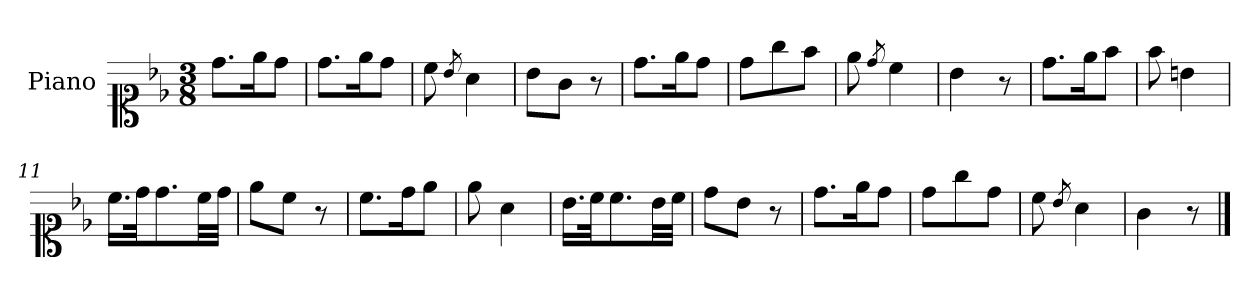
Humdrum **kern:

**kern
*part1
*staff1
*I"Piano
*I'Pno.
*clefC1
*k[b-e-]
*M3/8
=1
8.dd\L
16ee-\K
8dd\J
=2
8.dd\L
16ee-\K
8dd\J
=3
8cc\
8qb-/
4a\
=4
8b-\L
8g\J
8r
=5
8.dd\L
16ee-\K
8dd\J
=6
8dd\L
8gg\
8ff\J
=7
8ee-\
8qdd/
4cc\
=8
4b-\
8r
!!LO:LB:g=z
=9
8.dd\L
16ee-\K
8ff\J
=10
8ff\
4bn\
=11
16.cc\LL
32dd\JK
8.dd\
32cc\LL
32dd\JJJ
=12
8ee-\L
8cc\J
8r
=13
8.cc\L
16dd\K
8ee-\J
=14
8ee-\
4a\
=15
16.b-\LL
32cc\JK
8.cc\
32b-\LL
32cc\JJJ
!!LO:LB:g=z
=16
8dd\L
8b-\J
8r
=17
8.dd\L
16ee-\K
8dd\J
=18
8dd\L
8gg\
8dd\J
=19
8cc\
8qb-/
4a\
=20
4g\
8r
==
*-
